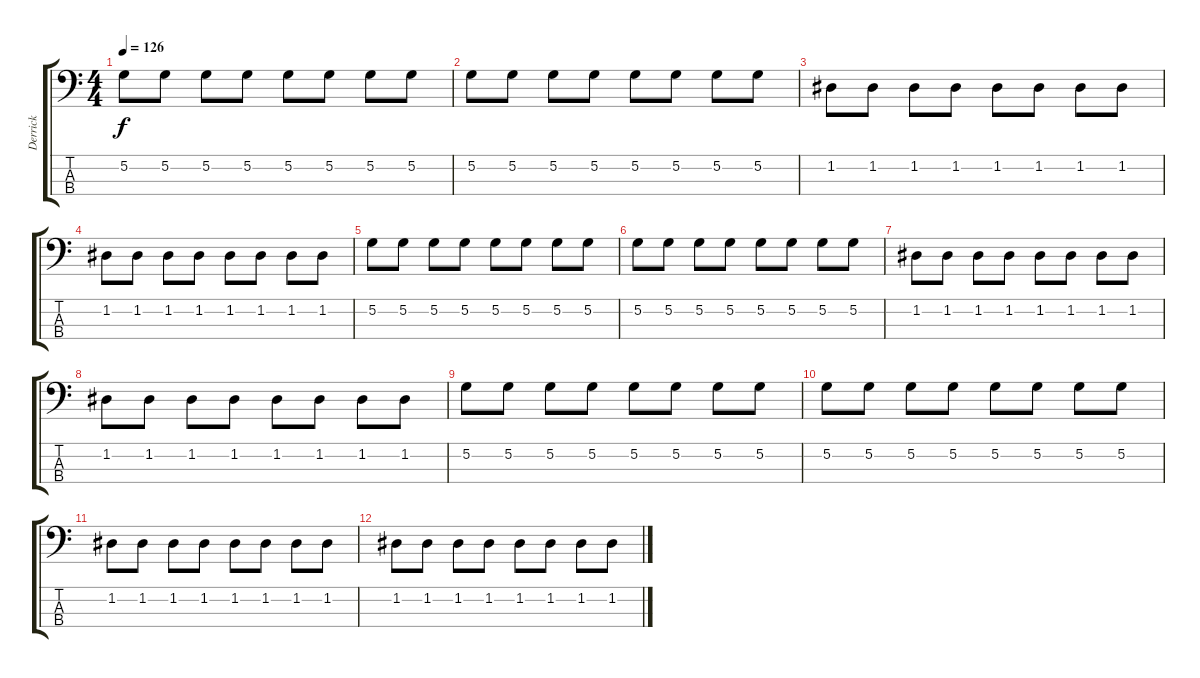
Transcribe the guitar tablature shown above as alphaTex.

\track ("Derrick" "Derrick") {instrument electricbassfinger}
\staff {score tabs}
\tuning (G2 D2 A1 E1) {hide}
\ts (4 4)
\tempo 126
\clef f4
\ks c
5.2.8{dy f} 5.2.8 5.2.8 5.2.8 5.2.8 5.2.8 5.2.8 5.2.8 |
5.2.8 5.2.8 5.2.8 5.2.8 5.2.8 5.2.8 5.2.8 5.2.8 |
1.2.8 1.2.8 1.2.8 1.2.8 1.2.8 1.2.8 1.2.8 1.2.8 |
1.2.8 1.2.8 1.2.8 1.2.8 1.2.8 1.2.8 1.2.8 1.2.8 |
5.2.8 5.2.8 5.2.8 5.2.8 5.2.8 5.2.8 5.2.8 5.2.8 |
5.2.8 5.2.8 5.2.8 5.2.8 5.2.8 5.2.8 5.2.8 5.2.8 |
1.2.8 1.2.8 1.2.8 1.2.8 1.2.8 1.2.8 1.2.8 1.2.8 |
1.2.8 1.2.8 1.2.8 1.2.8 1.2.8 1.2.8 1.2.8 1.2.8 |
5.2.8 5.2.8 5.2.8 5.2.8 5.2.8 5.2.8 5.2.8 5.2.8 |
5.2.8 5.2.8 5.2.8 5.2.8 5.2.8 5.2.8 5.2.8 5.2.8 |
1.2.8 1.2.8 1.2.8 1.2.8 1.2.8 1.2.8 1.2.8 1.2.8 |
1.2.8 1.2.8 1.2.8 1.2.8 1.2.8 1.2.8 1.2.8 1.2.8
